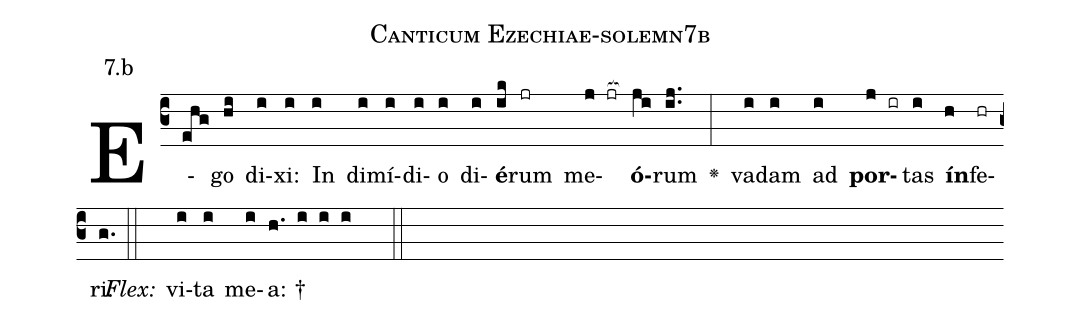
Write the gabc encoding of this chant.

name: Canticum Ezechiae-solemn7b;
annotation: 7.b;
%%
(c3)E(ehg)go(hi) di(i)xi:(i) In(i) di(i)mí(i)di(i)o(i) di(i)<b>é</b>(ik)rum(jr) me(j jr[ocb:1{])<b>ó</b>(ji[ocb:0}])rum(ij..) <v>\greheightstar</v>(:) va(i)dam(i) ad(i) <b>por</b>(j ir)tas(i) <b>ín</b>(h)fe(hr)ri.(g.) (::)
<i>Flex:</i>()  vi(i)ta(i) me(i)a: †(h. i i i  ::)

%E(i) u(i) o(j) u(i) a(h) e.(g.) (::)
